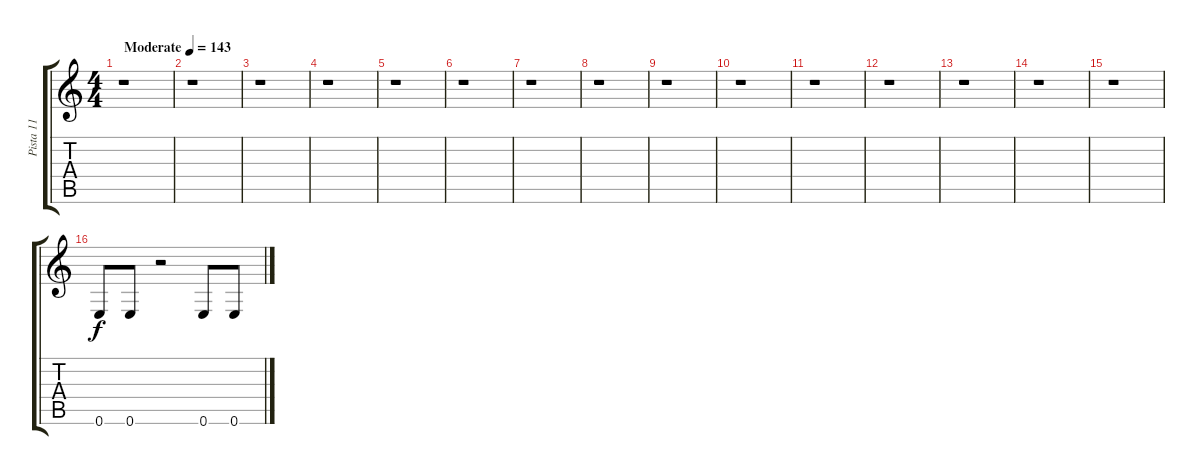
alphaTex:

\track ("Pista 11" "Pista 11") {instrument fretlessbass}
\staff {score tabs}
\tuning (E4 B3 G3 D3 A2 E2) {hide}
\ts (4 4)
\tempo (143 "Moderate")
\clef g2
\ks c
r.1{dy f instrument fretlessbass} |
r.1 |
r.1 |
r.1 |
r.1 |
r.1 |
r.1 |
r.1 |
r.1 |
r.1 |
r.1 |
r.1 |
r.1 |
r.1 |
r.1 |
0.6.8 0.6.8 r.2 0.6.8 0.6.8
